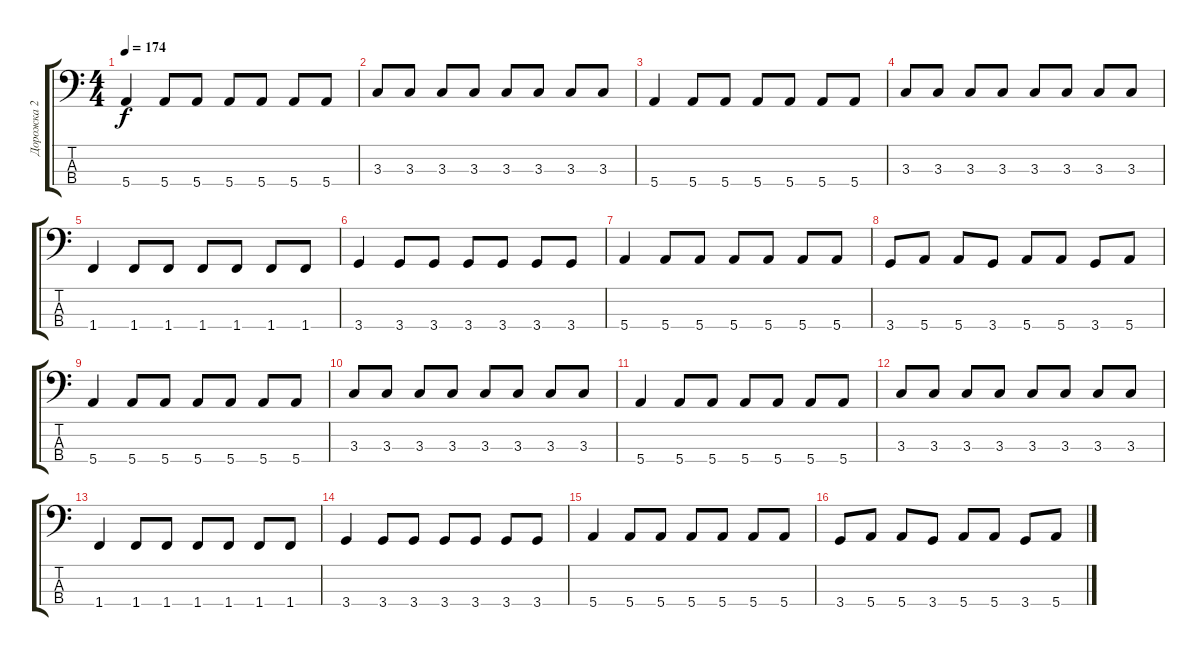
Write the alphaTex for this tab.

\track ("Дорожка 2" "Дорожка 2") {instrument slapbass1}
\staff {score tabs}
\tuning (G2 D2 A1 E1) {hide}
\ts (4 4)
\tempo 174
\clef f4
\ks c
5.4.4{dy f} 5.4.8 5.4.8 5.4.8 5.4.8 5.4.8 5.4.8 |
3.3.8 3.3.8 3.3.8 3.3.8 3.3.8 3.3.8 3.3.8 3.3.8 |
5.4.4 5.4.8 5.4.8 5.4.8 5.4.8 5.4.8 5.4.8 |
3.3.8 3.3.8 3.3.8 3.3.8 3.3.8 3.3.8 3.3.8 3.3.8 |
1.4.4 1.4.8 1.4.8 1.4.8 1.4.8 1.4.8 1.4.8 |
3.4.4 3.4.8 3.4.8 3.4.8 3.4.8 3.4.8 3.4.8 |
5.4.4 5.4.8 5.4.8 5.4.8 5.4.8 5.4.8 5.4.8 |
3.4.8 5.4.8 5.4.8 3.4.8 5.4.8 5.4.8 3.4.8 5.4.8 |
5.4.4 5.4.8 5.4.8 5.4.8 5.4.8 5.4.8 5.4.8 |
3.3.8 3.3.8 3.3.8 3.3.8 3.3.8 3.3.8 3.3.8 3.3.8 |
5.4.4 5.4.8 5.4.8 5.4.8 5.4.8 5.4.8 5.4.8 |
3.3.8 3.3.8 3.3.8 3.3.8 3.3.8 3.3.8 3.3.8 3.3.8 |
1.4.4 1.4.8 1.4.8 1.4.8 1.4.8 1.4.8 1.4.8 |
3.4.4 3.4.8 3.4.8 3.4.8 3.4.8 3.4.8 3.4.8 |
5.4.4 5.4.8 5.4.8 5.4.8 5.4.8 5.4.8 5.4.8 |
3.4.8 5.4.8 5.4.8 3.4.8 5.4.8 5.4.8 3.4.8 5.4.8
